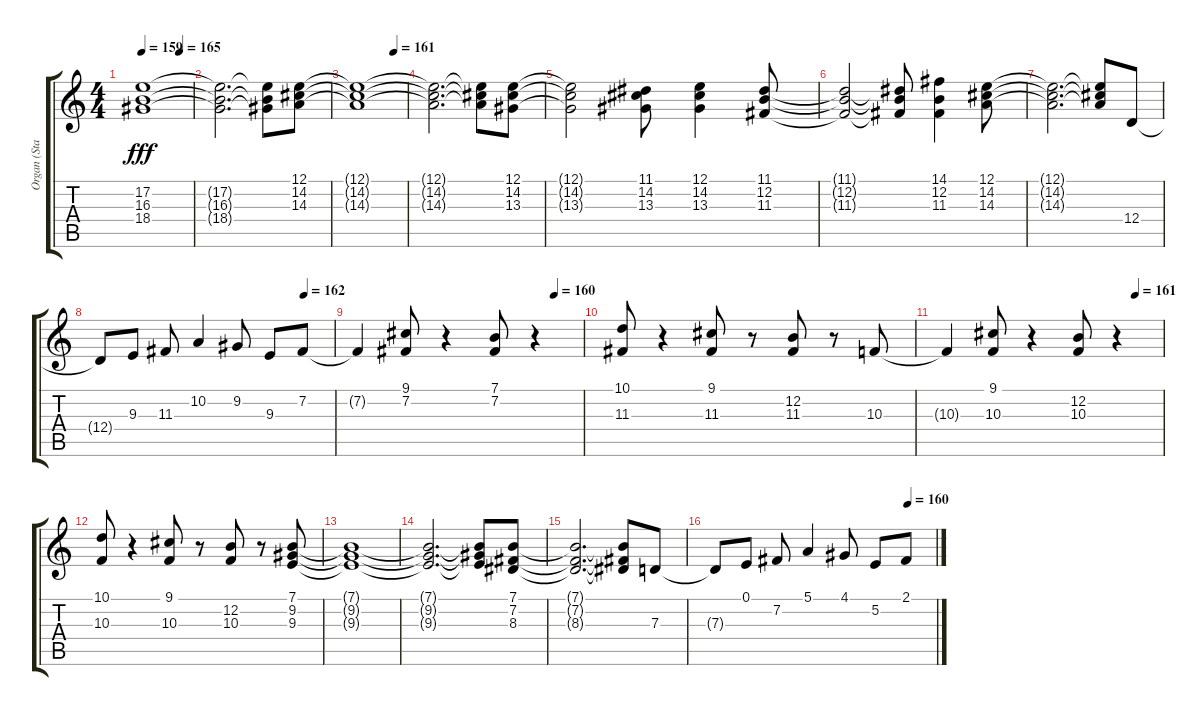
\track ("Organ (Staff 1)" "Organ (Sta") {instrument drawbarorgan}
\staff {score tabs}
\tuning (E4 B3 G3 D3 A2 E2) {hide}
\ts (4 4)
\tempo 159
\tempo (165 0.75)
\clef g2
\ks c
(17.2{t} 16.3{t} 18.4{t}).1{dy fff} |
(17.2{t} 16.3{t} 18.4{t}).2{d} (17.2{t} 16.3{t} 18.4{t}).8 (12.1 14.2 14.3).8 |
\tempo (161 0.75)
(12.1{t} 14.2{t} 14.3{t}).1 |
(12.1{t} 14.2{t} 14.3{t}).2{d} (12.1{t} 14.2{t} 14.3{t}).8 (12.1 14.2 13.3).8 |
(12.1{t} 14.2{t} 13.3{t}).2 (11.1 14.2 13.3).8 (12.1 14.2 13.3).4 (11.1 12.2 11.3).8 |
(11.1{t} 12.2{t} 11.3{t}).2 (11.1{t} 12.2{t} 11.3{t}).8 (14.1 12.2 11.3).4 (12.1 14.2 14.3).8 |
(12.1{t} 14.2{t} 14.3{t}).2{d} (12.1{t} 14.2{t} 14.3{t}).8 12.4.8 |
\tempo (162 0.875)
12.4{t}.8 9.3.8 11.3.8 10.2.4 9.2.8 9.3.8 7.2.8 |
\tempo (160 0.875)
7.2{t}.4 (9.1 7.2).8 r.4 (7.1 7.2).8 r.4 |
(10.1 11.3).8 r.4 (9.1 11.3).8 r.8 (12.2 11.3).8 r.8 10.3.8 |
\tempo (161 0.875)
10.3{t}.4 (9.1 10.3).8 r.4 (12.2 10.3).8 r.4 |
(10.1 10.3).8 r.4 (9.1 10.3).8 r.8 (12.2 10.3).8 r.8 (7.1 9.2 9.3).8 |
(7.1{t} 9.2{t} 9.3{t}).1 |
(7.1{t} 9.2{t} 9.3{t}).2{d} (7.1{t} 9.2{t} 9.3{t}).8 (7.1 7.2 8.3).8 |
(7.1{t} 7.2{t} 8.3{t}).2{d} (7.1{t} 7.2{t} 8.3{t}).8 7.3.8 |
\tempo (160 0.875)
7.3{t}.8 0.1.8 7.2.8 5.1.4 4.1.8 5.2.8 2.1.8
